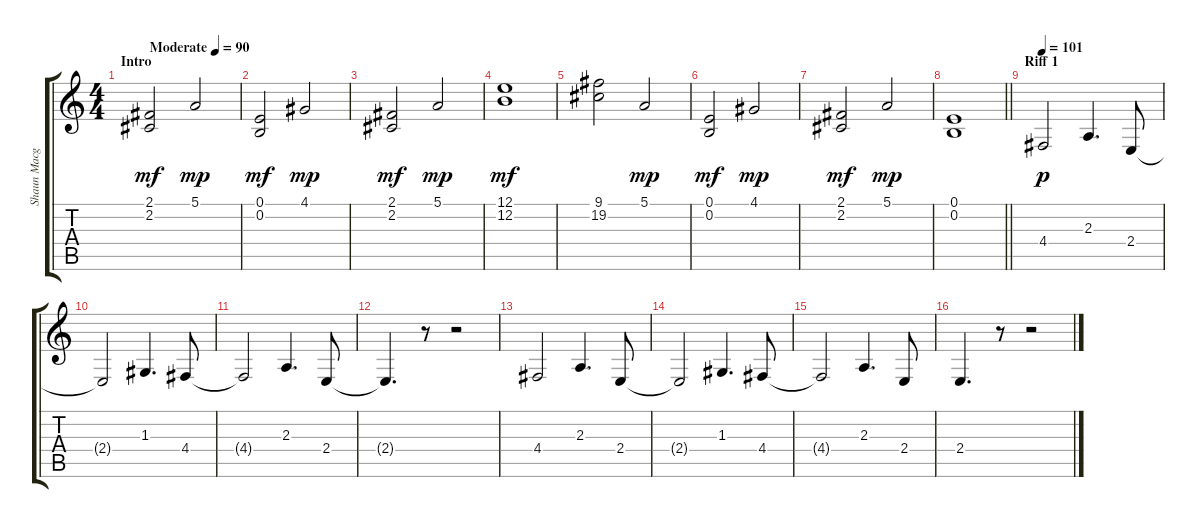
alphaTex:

\track ("Shaun Macgowan" "Shaun Macg") {instrument acousticgrandpiano}
\staff {score tabs}
\tuning (E4 B3 G3 D3 A2 D2) {hide}
\ts (4 4)
\section ("" "Intro")
\tempo (90 "Moderate")
\clef g2
\ks c
(2.1 2.2).2{dy mf instrument acousticgrandpiano} 5.1.2{dy mp} |
(0.1 0.2).2{dy mf} 4.1.2{dy mp} |
(2.1 2.2).2{dy mf} 5.1.2{dy mp} |
(12.1 12.2).1{dy mf} |
(9.1 19.2).2 5.1.2{dy mp} |
(0.1 0.2).2{dy mf} 4.1.2{dy mp} |
(2.1 2.2).2{dy mf} 5.1.2{dy mp} |
\barLineRight lightlight
(0.1 0.2).1 |
\section ("" "Riff 1")
\tempo 101
4.4.2{dy p instrument synthstrings1} 2.3.4{d} 2.4.8 |
2.4{t}.2 1.3.4{d} 4.4.8 |
4.4{t}.2 2.3.4{d} 2.4.8 |
2.4{t}.4{d} r.8 r.2 |
4.4.2{instrument synthstrings1} 2.3.4{d} 2.4.8 |
2.4{t}.2 1.3.4{d} 4.4.8 |
4.4{t}.2 2.3.4{d} 2.4.8 |
2.4.4{d} r.8 r.2
